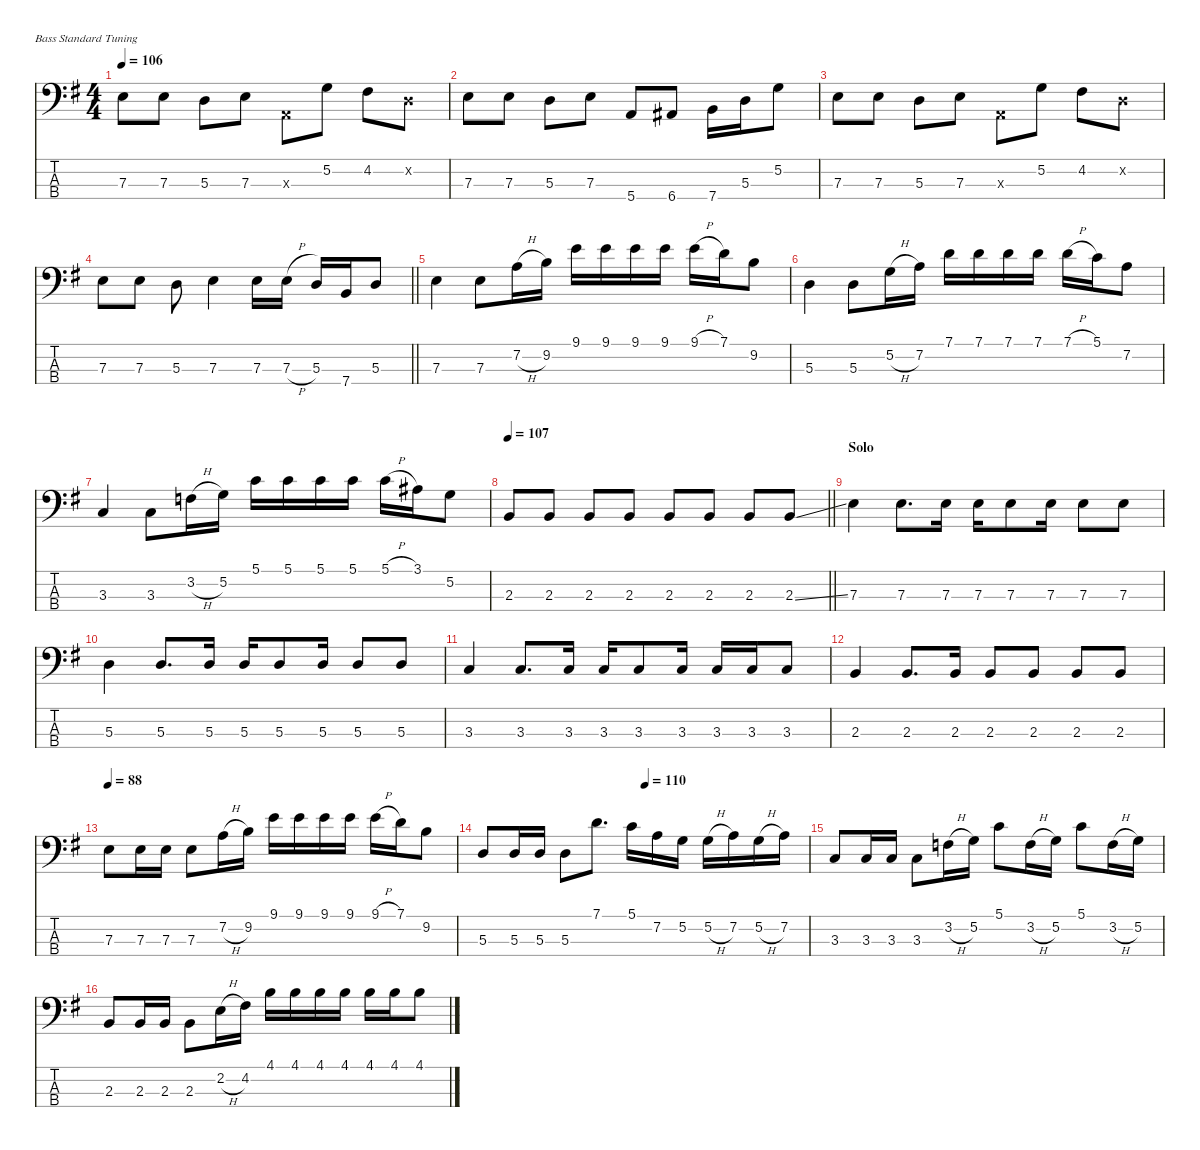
\defaultSystemsLayout 4
\hideDynamics
\bracketExtendMode nobrackets
\singleTrackTrackNamePolicy hidden
\multiTrackTrackNamePolicy hidden
\firstSystemTrackNameMode fullname
\firstSystemTrackNameOrientation horizontal
\otherSystemsTrackNameOrientation horizontal
\track ("Geezer" "el.bs.") {instrument electricbassfinger}
\staff {score tabs}
\tuning (G2 D2 A1 E1)
\ts (4 4)
\tempo 106
\clef f4
\ks eminor
7.3{acc forcenatural}.8{dy f beam Down} 7.3{acc forcenatural}.8{beam Down} 5.3{acc forcenatural}.8{beam Down} 7.3{acc forcenatural}.8{beam Down} 0.3{x acc forcenatural}.8{beam Down} 5.2{acc forcenatural}.8{beam Down} 4.2{acc #}.8{beam Down} 0.2{x acc forcenatural}.8{beam Down} |
7.3{acc forcenatural}.8{beam Down} 7.3{acc forcenatural}.8{beam Down} 5.3{acc forcenatural}.8{beam Down} 7.3{acc forcenatural}.8{beam Down} 5.4{acc forcenatural}.8{dy mf beam Up} 6.4{acc #}.8{beam Up} 7.4{acc forcenatural}.16{beam Down} 5.3{acc forcenatural}.16{beam Down} 5.2{acc forcenatural}.8{beam Down} |
7.3{acc forcenatural}.8{dy f beam Down} 7.3{acc forcenatural}.8{beam Down} 5.3{acc forcenatural}.8{beam Down} 7.3{acc forcenatural}.8{beam Down} 0.3{x acc forcenatural}.8{beam Down} 5.2{acc forcenatural}.8{beam Down} 4.2{acc #}.8{beam Down} 0.2{x acc forcenatural}.8{beam Down} |
\barLineRight lightlight
7.3{acc forcenatural}.8{beam Down} 7.3{acc forcenatural}.8{beam Down} 5.3{acc forcenatural}.8{beam Down} 7.3{acc forcenatural}.4{beam Down} 7.3{acc forcenatural}.16{beam Down} 7.3{h acc forcenatural}.16{beam Down} 5.3{acc forcenatural}.16{beam Up} 7.4{acc forcenatural}.16{beam Up} 5.3{acc forcenatural}.8{beam Up} |
\section ("" "")
7.3{acc forcenatural}.4{beam Down} 7.3{acc forcenatural}.8{beam Down} 7.2{h acc forcenatural}.16{beam Down} 9.2{acc forcenatural}.16{beam Down} 9.1{acc forcenatural}.16{beam Down} 9.1{acc forcenatural}.16{beam Down} 9.1{acc forcenatural}.16{beam Down} 9.1{acc forcenatural}.16{beam Down} 9.1{h acc forcenatural}.16{beam Down} 7.1{acc forcenatural}.16{beam Down} 9.2{acc forcenatural}.8{beam Down} |
5.3{acc forcenatural}.4{beam Down} 5.3{acc forcenatural}.8{beam Down} 5.2{h acc forcenatural}.16{beam Down} 7.2{acc forcenatural}.16{beam Down} 7.1{acc forcenatural}.16{beam Down} 7.1{acc forcenatural}.16{beam Down} 7.1{acc forcenatural}.16{beam Down} 7.1{acc forcenatural}.16{beam Down} 7.1{h acc forcenatural}.16{beam Down} 5.1{acc forcenatural}.16{beam Down} 7.2{acc forcenatural}.8{beam Down} |
3.3{acc forcenatural}.4{beam Up} 3.3{acc forcenatural}.8{beam Down} 3.2{h acc forcenatural}.16{beam Down} 5.2{acc forcenatural}.16{beam Down} 5.1{acc forcenatural}.16{beam Down} 5.1{acc forcenatural}.16{beam Down} 5.1{acc forcenatural}.16{beam Down} 5.1{acc forcenatural}.16{beam Down} 5.1{h acc forcenatural}.16{beam Down} 3.1{acc #}.16{beam Down} 5.2{acc forcenatural}.8{beam Down} |
\tempo 107
\barLineRight lightlight
2.3{acc forcenatural}.8{beam Up} 2.3{acc forcenatural}.8{beam Up} 2.3{acc forcenatural}.8{beam Up} 2.3{acc forcenatural}.8{beam Up} 2.3{acc forcenatural}.8{beam Up} 2.3{acc forcenatural}.8{beam Up} 2.3{acc forcenatural}.8{beam Up} 2.3{ss acc forcenatural}.8{beam Up} |
\section ("" "Solo")
7.3{acc forcenatural}.4{beam Down} 7.3{acc forcenatural}.8{d beam Down} 7.3{acc forcenatural}.16{beam Down} 7.3{acc forcenatural}.16{beam Down} 7.3{acc forcenatural}.8{beam Down} 7.3{acc forcenatural}.16{beam Down} 7.3{acc forcenatural}.8{beam Down} 7.3{acc forcenatural}.8{beam Down} |
5.3{acc forcenatural}.4{beam Down} 5.3{acc forcenatural}.8{d beam Up} 5.3{acc forcenatural}.16{beam Up} 5.3{acc forcenatural}.16{beam Up} 5.3{acc forcenatural}.8{beam Up} 5.3{acc forcenatural}.16{beam Up} 5.3{acc forcenatural}.8{beam Up} 5.3{acc forcenatural}.8{beam Up} |
3.3{acc forcenatural}.4{beam Up} 3.3{acc forcenatural}.8{d beam Up} 3.3{acc forcenatural}.16{beam Up} 3.3{acc forcenatural}.16{beam Up} 3.3{acc forcenatural}.8{beam Up} 3.3{acc forcenatural}.16{beam Up} 3.3{acc forcenatural}.16{beam Up} 3.3{acc forcenatural}.16{beam Up} 3.3{acc forcenatural}.8{beam Up} |
2.3{acc forcenatural}.4{beam Up} 2.3{acc forcenatural}.8{d beam Up} 2.3{acc forcenatural}.16{beam Up} 2.3{acc forcenatural}.8{beam Up} 2.3{acc forcenatural}.8{beam Up} 2.3{acc forcenatural}.8{beam Up} 2.3{acc forcenatural}.8{beam Up} |
\tempo 88
7.3{acc forcenatural}.8{beam Down} 7.3{acc forcenatural}.16{beam Down} 7.3{acc forcenatural}.16{beam Down} 7.3{acc forcenatural}.8{beam Down} 7.2{h acc forcenatural}.16{beam Down} 9.2{acc forcenatural}.16{beam Down} 9.1{acc forcenatural}.16{beam Down} 9.1{acc forcenatural}.16{beam Down} 9.1{acc forcenatural}.16{beam Down} 9.1{acc forcenatural}.16{beam Down} 9.1{h acc forcenatural}.16{beam Down} 7.1{acc forcenatural}.16{beam Down} 9.2{acc forcenatural}.8{beam Down} |
\tempo (110 0.5)
5.3{acc forcenatural}.8{beam Up} 5.3{acc forcenatural}.16{beam Up} 5.3{acc forcenatural}.16{beam Up} 5.3{acc forcenatural}.8{beam Down} 7.1{acc forcenatural}.8{d beam Down} 5.1{acc forcenatural}.16{beam Down} 7.2{acc forcenatural}.16{beam Down} 5.2{acc forcenatural}.16{beam Down} 5.2{h acc forcenatural}.16{beam Down} 7.2{acc forcenatural}.16{beam Down} 5.2{h acc forcenatural}.16{beam Down} 7.2{acc forcenatural}.16{beam Down} |
3.3{acc forcenatural}.8{beam Up} 3.3{acc forcenatural}.16{beam Up} 3.3{acc forcenatural}.16{beam Up} 3.3{acc forcenatural}.8{beam Down} 3.2{h acc forcenatural}.16{beam Down} 5.2{acc forcenatural}.16{beam Down} 5.1{acc forcenatural}.8{beam Down} 3.2{h acc forcenatural}.16{beam Down} 5.2{acc forcenatural}.16{beam Down} 5.1{acc forcenatural}.8{beam Down} 3.2{h acc forcenatural}.16{beam Down} 5.2{acc forcenatural}.16{beam Down} |
2.3{acc forcenatural}.8{beam Up} 2.3{acc forcenatural}.16{beam Up} 2.3{acc forcenatural}.16{beam Up} 2.3{acc forcenatural}.8{beam Down} 2.2{h acc forcenatural}.16{beam Down} 4.2{acc #}.16{beam Down} 4.1{acc forcenatural}.16{beam Down} 4.1{acc forcenatural}.16{beam Down} 4.1{acc forcenatural}.16{beam Down} 4.1{acc forcenatural}.16{beam Down} 4.1{acc forcenatural}.16{beam Down} 4.1{acc forcenatural}.16{beam Down} 4.1{acc forcenatural}.8{beam Down}
